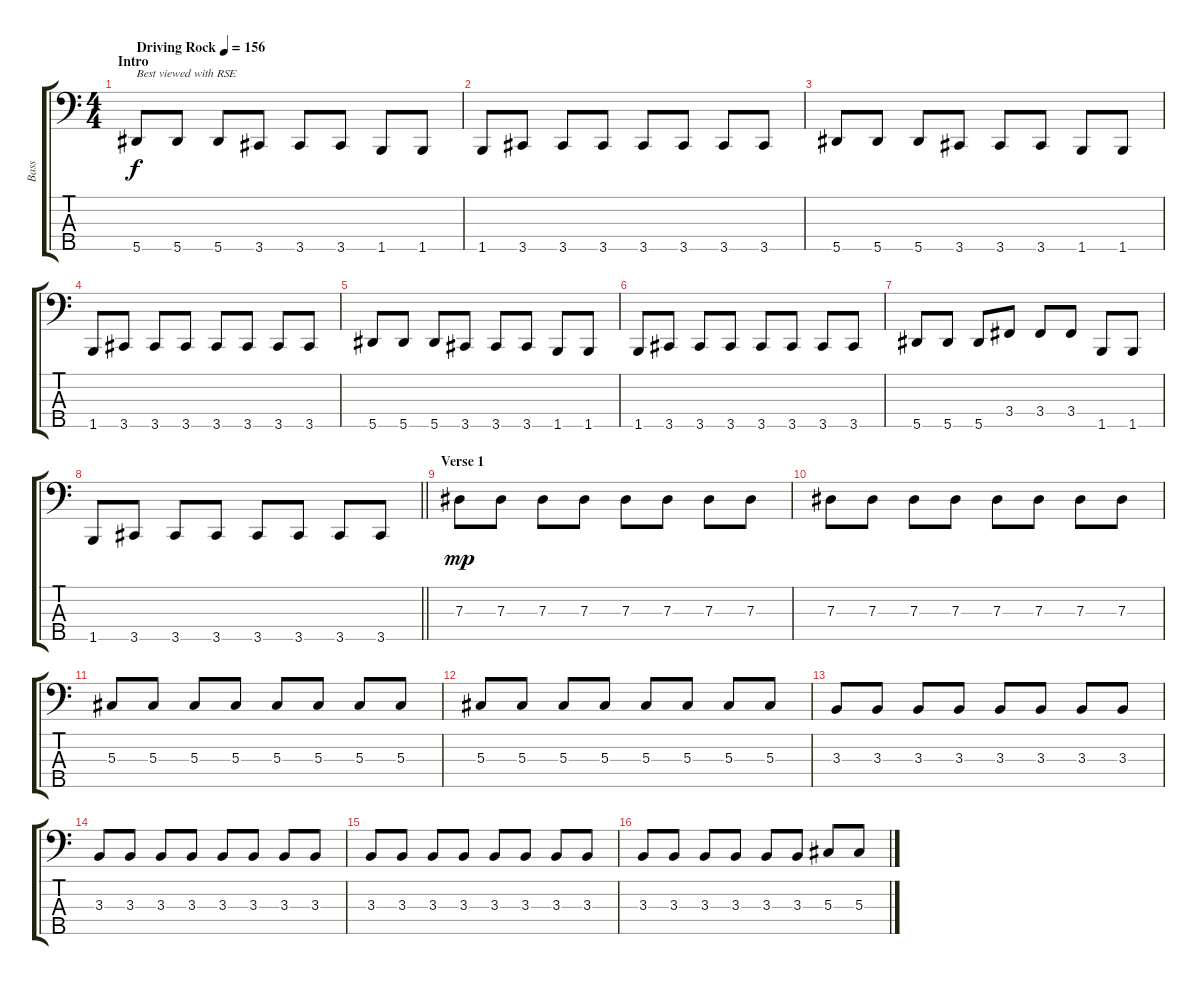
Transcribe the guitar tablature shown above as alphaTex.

\track ("Bass" "Bass") {instrument electricbassfinger}
\staff {score tabs}
\tuning (Gb2 Db2 Ab1 Eb1 Bb0) {hide}
\ts (4 4)
\section ("" "Intro")
\tempo (156 "Driving Rock")
\clef f4
\ks c
5.5.8{txt "Best viewed with RSE" dy f instrument electricbassfinger} 5.5.8 5.5.8 3.5.8 3.5.8 3.5.8 1.5.8 1.5.8 |
1.5.8 3.5.8 3.5.8 3.5.8 3.5.8 3.5.8 3.5.8 3.5.8 |
5.5.8 5.5.8 5.5.8 3.5.8 3.5.8 3.5.8 1.5.8 1.5.8 |
1.5.8 3.5.8 3.5.8 3.5.8 3.5.8 3.5.8 3.5.8 3.5.8 |
5.5.8 5.5.8 5.5.8 3.5.8 3.5.8 3.5.8 1.5.8 1.5.8 |
1.5.8 3.5.8 3.5.8 3.5.8 3.5.8 3.5.8 3.5.8 3.5.8 |
5.5.8 5.5.8 5.5.8 3.4.8 3.4.8 3.4.8 1.5.8 1.5.8 |
\barLineRight lightlight
1.5.8 3.5.8 3.5.8 3.5.8 3.5.8 3.5.8 3.5.8 3.5.8 |
\section ("" "Verse 1")
7.3.8{dy mp} 7.3.8 7.3.8 7.3.8 7.3.8 7.3.8 7.3.8 7.3.8 |
7.3.8 7.3.8 7.3.8 7.3.8 7.3.8 7.3.8 7.3.8 7.3.8 |
5.3.8 5.3.8 5.3.8 5.3.8 5.3.8 5.3.8 5.3.8 5.3.8 |
5.3.8 5.3.8 5.3.8 5.3.8 5.3.8 5.3.8 5.3.8 5.3.8 |
3.3.8 3.3.8 3.3.8 3.3.8 3.3.8 3.3.8 3.3.8 3.3.8 |
3.3.8 3.3.8 3.3.8 3.3.8 3.3.8 3.3.8 3.3.8 3.3.8 |
3.3.8 3.3.8 3.3.8 3.3.8 3.3.8 3.3.8 3.3.8 3.3.8 |
3.3.8 3.3.8 3.3.8 3.3.8 3.3.8 3.3.8 5.3.8 5.3.8
